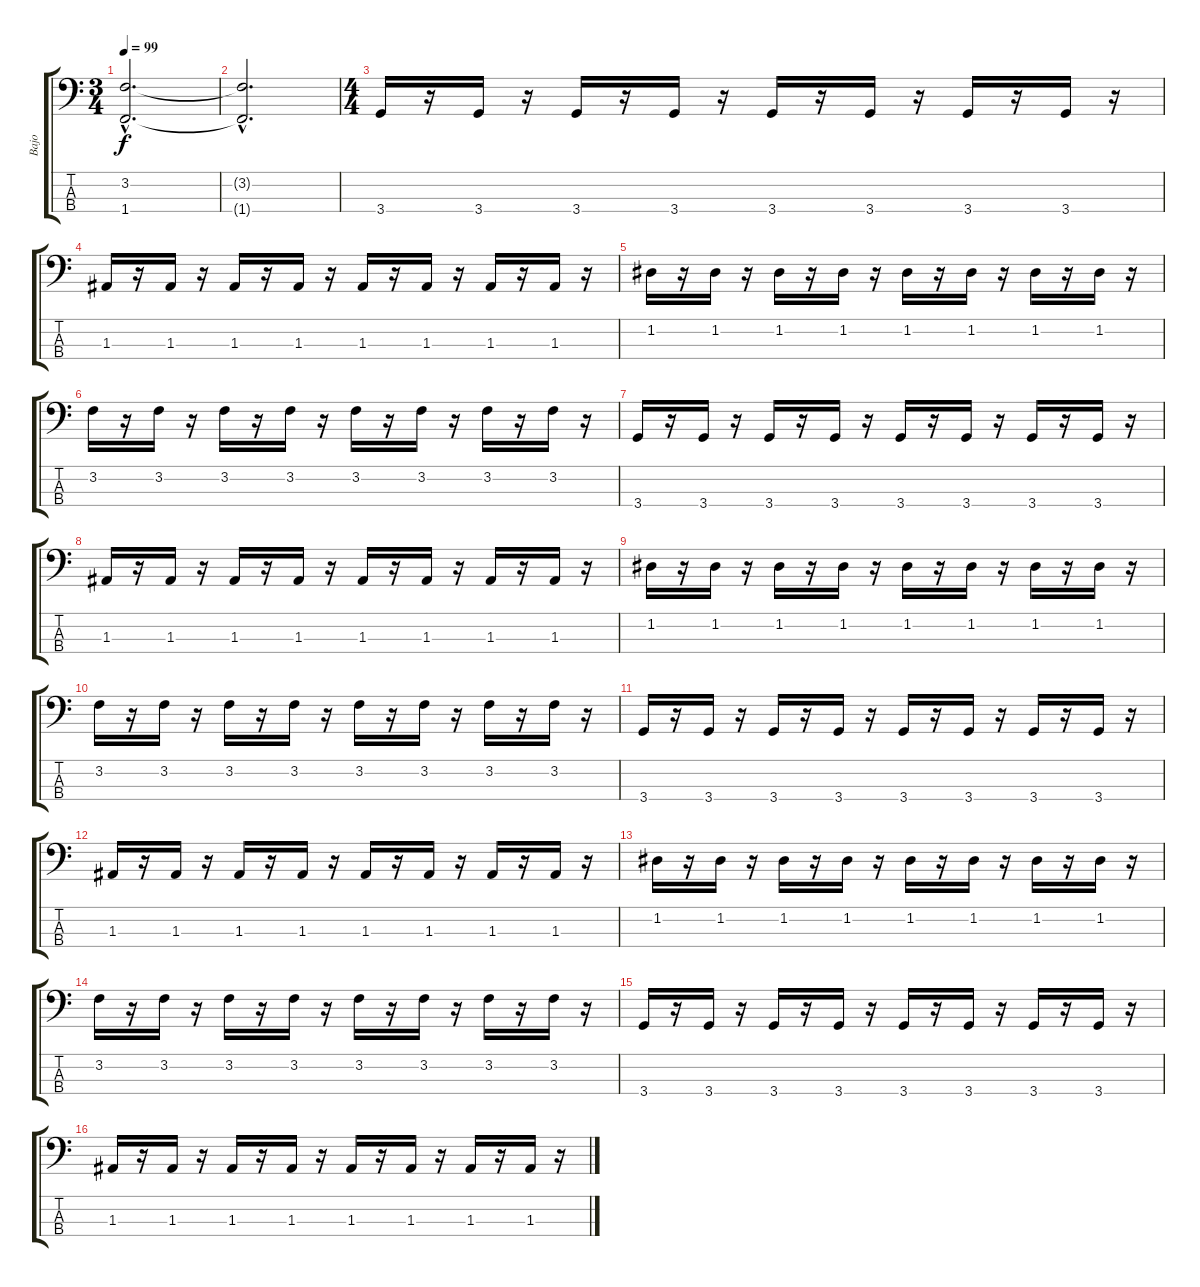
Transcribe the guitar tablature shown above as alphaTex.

\track ("Bajo" "Bajo") {instrument electricbasspick}
\staff {score tabs}
\tuning (G2 D2 A1 E1) {hide}
\ts (3 4)
\tempo 99
\clef f4
\ks c
(3.2{hac} 1.4{hac}).2{d dy f} |
(3.2{hac t} 1.4{hac t}).2{d} |
\ts (4 4)
3.4.16 r.16 3.4.16 r.16 3.4.16 r.16 3.4.16 r.16 3.4.16 r.16 3.4.16 r.16 3.4.16 r.16 3.4.16 r.16 |
1.3.16 r.16 1.3.16 r.16 1.3.16 r.16 1.3.16 r.16 1.3.16 r.16 1.3.16 r.16 1.3.16 r.16 1.3.16 r.16 |
1.2.16 r.16 1.2.16 r.16 1.2.16 r.16 1.2.16 r.16 1.2.16 r.16 1.2.16 r.16 1.2.16 r.16 1.2.16 r.16 |
3.2.16 r.16 3.2.16 r.16 3.2.16 r.16 3.2.16 r.16 3.2.16 r.16 3.2.16 r.16 3.2.16 r.16 3.2.16 r.16 |
3.4.16 r.16 3.4.16 r.16 3.4.16 r.16 3.4.16 r.16 3.4.16 r.16 3.4.16 r.16 3.4.16 r.16 3.4.16 r.16 |
1.3.16 r.16 1.3.16 r.16 1.3.16 r.16 1.3.16 r.16 1.3.16 r.16 1.3.16 r.16 1.3.16 r.16 1.3.16 r.16 |
1.2.16 r.16 1.2.16 r.16 1.2.16 r.16 1.2.16 r.16 1.2.16 r.16 1.2.16 r.16 1.2.16 r.16 1.2.16 r.16 |
3.2.16 r.16 3.2.16 r.16 3.2.16 r.16 3.2.16 r.16 3.2.16 r.16 3.2.16 r.16 3.2.16 r.16 3.2.16 r.16 |
3.4.16 r.16 3.4.16 r.16 3.4.16 r.16 3.4.16 r.16 3.4.16 r.16 3.4.16 r.16 3.4.16 r.16 3.4.16 r.16 |
1.3.16 r.16 1.3.16 r.16 1.3.16 r.16 1.3.16 r.16 1.3.16 r.16 1.3.16 r.16 1.3.16 r.16 1.3.16 r.16 |
1.2.16 r.16 1.2.16 r.16 1.2.16 r.16 1.2.16 r.16 1.2.16 r.16 1.2.16 r.16 1.2.16 r.16 1.2.16 r.16 |
3.2.16 r.16 3.2.16 r.16 3.2.16 r.16 3.2.16 r.16 3.2.16 r.16 3.2.16 r.16 3.2.16 r.16 3.2.16 r.16 |
3.4.16 r.16 3.4.16 r.16 3.4.16 r.16 3.4.16 r.16 3.4.16 r.16 3.4.16 r.16 3.4.16 r.16 3.4.16 r.16 |
1.3.16 r.16 1.3.16 r.16 1.3.16 r.16 1.3.16 r.16 1.3.16 r.16 1.3.16 r.16 1.3.16 r.16 1.3.16 r.16
